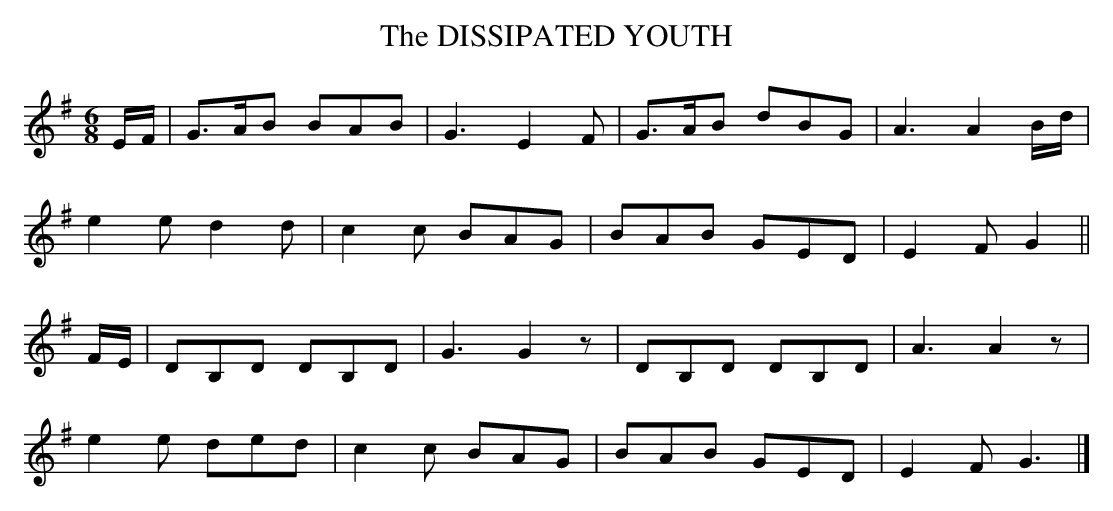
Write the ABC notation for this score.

X:1
T:DISSIPATED YOUTH, The
Y:"gracefully"
M:6/8
L:1/8
K:G
E/F/|G>AB BAB|G3 E2F|G>AB dBG|A3 A2B/d/|
e2e d2d|c2c BAG|BAB GED|E2F G2||
F/E/|DB,D DB,D|G3 G2z|DB,D DB,D|A3 A2z|
e2e ded|c2c BAG|BAB GED|E2F G3|]
